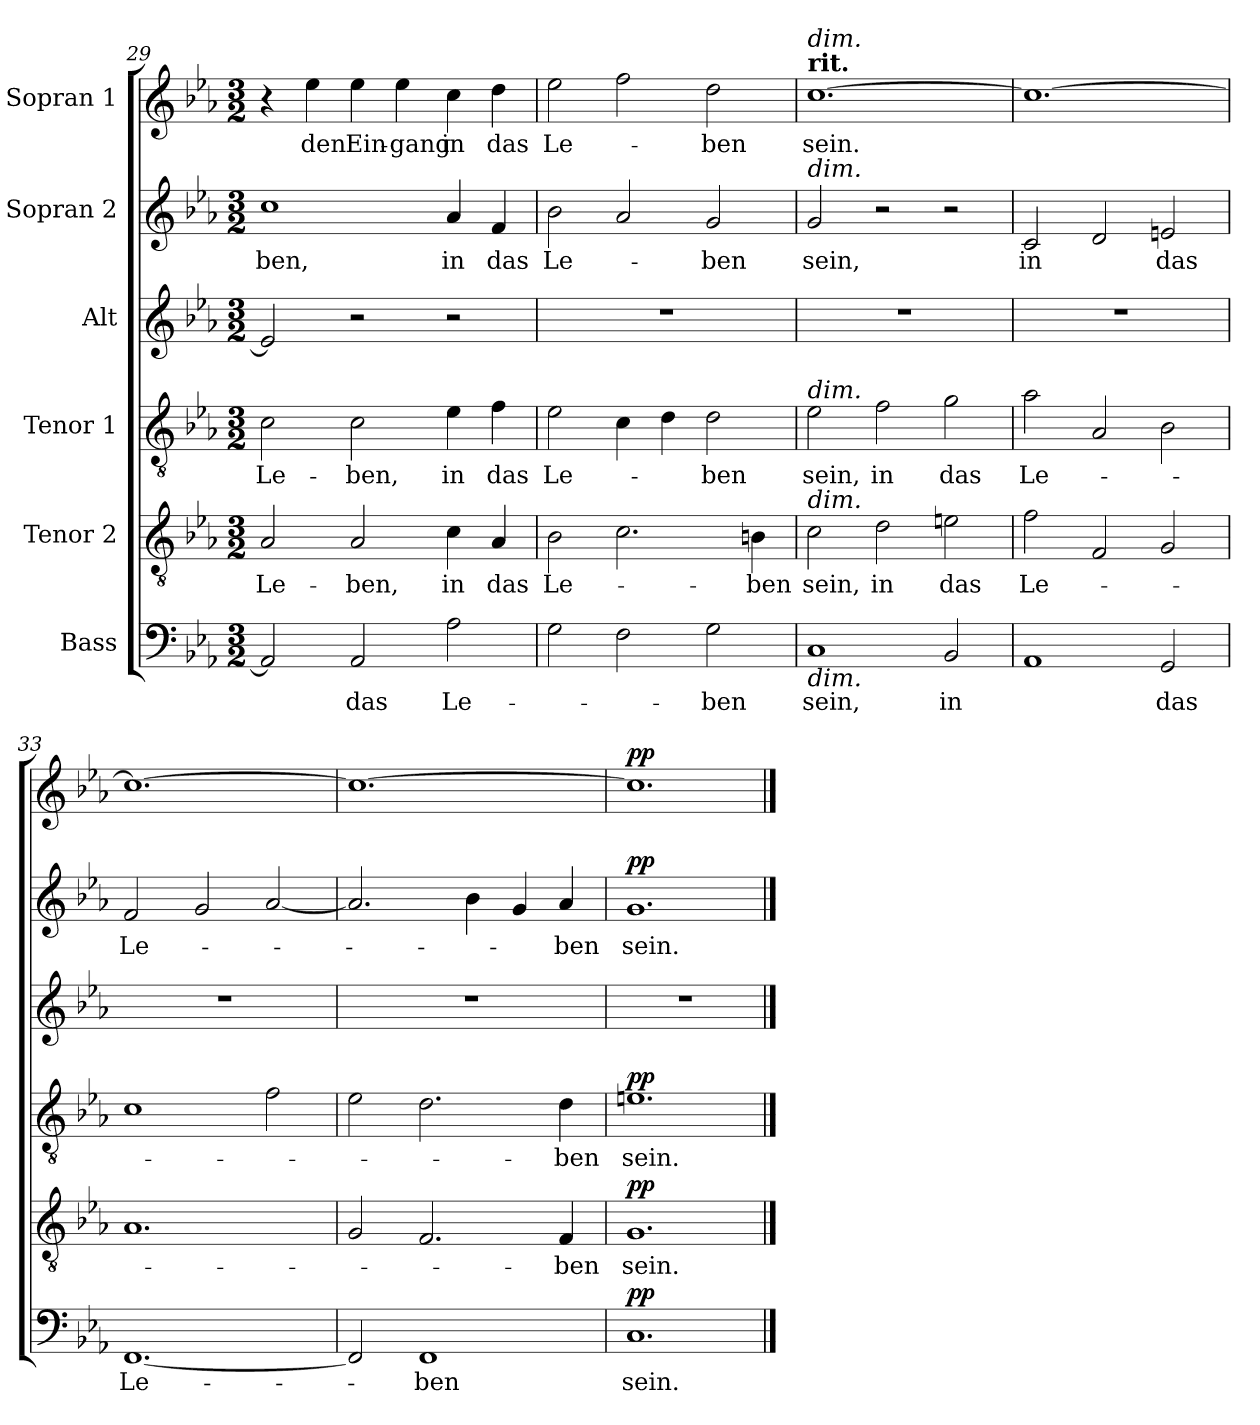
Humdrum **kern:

**kern	**text	**dynam	**kern	**text	**dynam	**kern	**text	**dynam	**kern	**kern	**text	**dynam	**kern	**text	**dynam
*part6	*part6	*part6	*part5	*part5	*part5	*part4	*part4	*part4	*part3	*part2	*part2	*part2	*part1	*part1	*part1
*staff6	*staff6	*staff6	*staff5	*staff5	*staff5	*staff4	*staff4	*staff4	*staff3	*staff2	*staff2	*staff2	*staff1	*staff1	*staff1
*I"Bass	*	*	*I"Tenor 2	*	*	*I"Tenor 1	*	*	*I"Alt	*I"Sopran 2	*	*	*I"Sopran 1	*	*
*clefF4	*	*	*clefGv2	*	*	*clefGv2	*	*	*clefG2	*clefG2	*	*	*clefG2	*	*
*k[b-e-a-]	*	*	*k[b-e-a-]	*	*	*k[b-e-a-]	*	*	*k[b-e-a-]	*k[b-e-a-]	*	*	*k[b-e-a-]	*	*
*M3/2	*	*	*M3/2	*	*	*M3/2	*	*	*M3/2	*M3/2	*	*	*M3/2	*	*
=29	=29	=29	=29	=29	=29	=29	=29	=29	=29	=29	=29	=29	=29	=29	=29
2AA-/]	.	.	2A-/	Le-	.	2c\	Le-	.	2e-/]	1cc	-ben,	.	4r	.	.
.	.	.	.	.	.	.	.	.	.	.	.	.	4ee-\	den	.
2AA-/	das	.	2A-/	-ben,	.	2c\	-ben,	.	2r	.	.	.	4ee-\	Ein-	.
.	.	.	.	.	.	.	.	.	.	.	.	.	4ee-\	-gang	.
2A-\	Le-	.	4c\	in	.	4e-\	in	.	2r	4a-/	in	.	4cc\	in	.
.	.	.	4A-/	das	.	4f\	das	.	.	4f/	das	.	4dd\	das	.
!!LO:LB:g=z
=30	=30	=30	=30	=30	=30	=30	=30	=30	=30	=30	=30	=30	=30	=30	=30
2G\	.	.	2B-\	Le-	.	2e-\	Le-	.	1.r	2b-\	Le-	.	2ee-\	Le-	.
2F\	.	.	2.c\	.	.	4c\	.	.	.	2a-/	.	.	2ff\	.	.
.	.	.	.	.	.	4d\	.	.	.	.	.	.	.	.	.
2G\	-ben	.	.	.	.	2d\	-ben	.	.	2g/	-ben	.	2dd\	-ben	.
.	.	.	4Bn\	-ben	.	.	.	.	.	.	.	.	.	.	.
=31	=31	=31	=31	=31	=31	=31	=31	=31	=31	=31	=31	=31	=31	=31	=31
!	!	!	!	!	!	!	!	!	!	!	!	!	!LO:TX:a:B:t=rit.	!	!
!	!	!	!	!	!	!	!	!	!	!	!	!	!LO:TX:a:i:t=dim.	!	!
!	!	!	!	!	!	!	!	!	!	!LO:TX:a:i:t=dim.	!	!	!	!	!
!	!	!	!	!	!	!LO:TX:a:i:t=dim.	!	!	!	!	!	!	!	!	!
!	!	!	!LO:TX:a:i:t=dim.	!	!	!	!	!	!	!	!	!	!	!	!
!LO:TX:b:i:t=dim.	!	!	!	!	!	!	!	!	!	!	!	!	!	!	!
1C	sein,	.	2c\	sein,	.	2e-\	sein,	.	1.r	2g/	sein,	.	[1.cc	sein.	.
.	.	.	2d\	in	.	2f\	in	.	.	2r	.	.	.	.	.
2BB-/	in	.	2en\	das	.	2g\	das	.	.	2r	.	.	.	.	.
=32	=32	=32	=32	=32	=32	=32	=32	=32	=32	=32	=32	=32	=32	=32	=32
1AA-	.	.	2f\	Le-	.	2a-\	Le-	.	1.r	2c/	in	.	1.cc_	.	.
.	.	.	2F/	.	.	2A-/	.	.	.	2d/	.	.	.	.	.
2GG/	das	.	2G/	.	.	2B-\	.	.	.	2en/	das	.	.	.	.
=33	=33	=33	=33	=33	=33	=33	=33	=33	=33	=33	=33	=33	=33	=33	=33
[1.FF	Le-	.	1.A-	.	.	1c	.	.	1.r	2f/	Le-	.	1.cc_	.	.
.	.	.	.	.	.	.	.	.	.	2g/	.	.	.	.	.
.	.	.	.	.	.	2f\	.	.	.	[2a-/	.	.	.	.	.
=34	=34	=34	=34	=34	=34	=34	=34	=34	=34	=34	=34	=34	=34	=34	=34
2FF/]	.	.	2G/	.	.	2e-\	.	.	1.r	2.a-/]	.	.	1.cc_	.	.
1FF	-ben	.	2.F/	.	.	2.d\	.	.	.	.	.	.	.	.	.
.	.	.	.	.	.	.	.	.	.	4b-\	.	.	.	.	.
.	.	.	.	.	.	.	.	.	.	4g/	.	.	.	.	.
.	.	.	4F/	-ben	.	4d\	ben	.	.	4a-/	-ben	.	.	.	.
=35	=35	=35	=35	=35	=35	=35	=35	=35	=35	=35	=35	=35	=35	=35	=35
!	!	!LO:DY:a	!	!	!LO:DY:a	!	!	!LO:DY:a	!	!	!	!LO:DY:a	!	!	!LO:DY:a
1.C	sein.	pp	1.G	sein.	pp	1.en	sein.	pp	1.r	1.g	sein.	pp	1.cc]	.	pp
==	==	==	==	==	==	==	==	==	==	==	==	==	==	==	==
*-	*-	*-	*-	*-	*-	*-	*-	*-	*-	*-	*-	*-	*-	*-	*-
